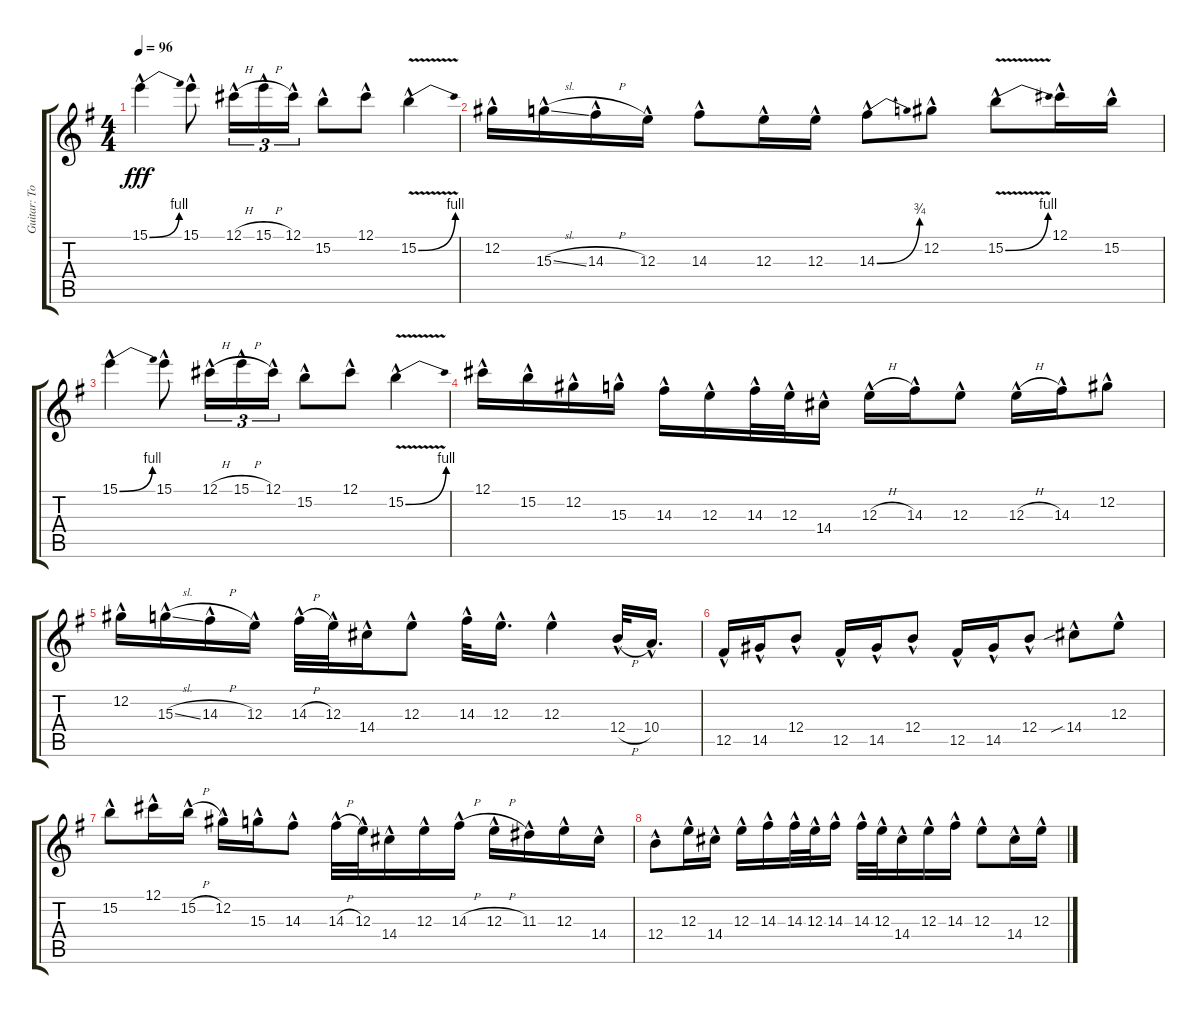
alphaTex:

\track ("Guitar: Tony" "Guitar: To") {instrument distortionguitar}
\staff {score tabs}
\tuning (Db4 Ab3 E3 B2 Gb2 Db2) {hide}
\ts (4 4)
\tempo 96
\clef g2
\ks g
15.1{be (bend 0 0 60 4) hac}.4{dy fff} 15.1{hac}.8 12.1{h hac}.16{tu (3 2) beam merge} 15.1{h hac}.16{tu (3 2) beam merge} 12.1{hac}.16{tu (3 2) beam split} 15.2{hac}.8{beam merge} 12.1{hac}.8 15.2{be (bend 0 0 60 4) v hac}.4 |
12.2{hac}.16 15.3{sl hac}.16 14.3{h hac}.16 12.3{hac}.16 14.3{hac}.8 12.3{hac}.16 12.3{hac}.16 14.3{be (bend 0 0 60 3) hac}.8 12.2{hac}.8 15.2{be (bend 0 0 60 4) v hac}.8 12.1{hac}.16 15.2{hac}.16 |
15.1{be (bend 0 0 60 4) hac}.4 15.1{hac}.8 12.1{h hac}.16{tu (3 2) beam merge} 15.1{h hac}.16{tu (3 2) beam merge} 12.1{hac}.16{tu (3 2) beam split} 15.2{hac}.8{beam merge} 12.1{hac}.8 15.2{be (bend 0 0 60 4) v hac}.4 |
12.1{hac}.16 15.2{hac}.16 12.2{hac}.16 15.3{hac}.16 14.3{hac}.16 12.3{hac}.16 14.3{hac}.32 12.3{hac}.32 14.4{hac}.16 12.3{h hac}.16 14.3{hac}.16 12.3{hac}.8 12.3{h hac}.16 14.3{hac}.16 12.2{hac}.8 |
12.2{hac}.16 15.3{sl hac}.16 14.3{h hac}.16 12.3{hac}.16 14.3{h hac}.32 12.3{hac}.32 14.4{hac}.16 12.3{hac}.8 14.3{hac}.32 12.3{hac}.16{d} 12.3{hac}.4 12.4{h hac}.32 10.4{hac}.16{d} |
12.5{hac}.16 14.5{hac}.16 12.4{hac}.8 12.5{hac}.16 14.5{hac}.16 12.4{hac}.8 12.5{hac}.16 14.5{hac}.16 12.4{hac}.8 14.4{sib hac}.8 12.3{hac}.8 |
15.2{hac}.8 12.1{hac}.16 15.2{h hac}.16 12.2{hac}.16 15.3{hac}.16 14.3{hac}.8 14.3{h hac}.32 12.3{hac}.32 14.4{hac}.16 12.3{hac}.16 14.3{h hac}.16 12.3{h hac}.16 11.3{hac}.16 12.3{hac}.16 14.4{hac}.16 |
12.4{hac}.8 12.3{hac}.16 14.4{hac}.16 12.3{hac}.16 14.3{hac}.16 14.3{hac}.32 12.3{hac}.32 14.3{hac}.16 14.3{hac}.32 12.3{hac}.32 14.4{hac}.16 12.3{hac}.16{beam merge} 14.3{hac}.16 12.3{hac}.8 14.4{hac}.16 12.3{hac}.16
